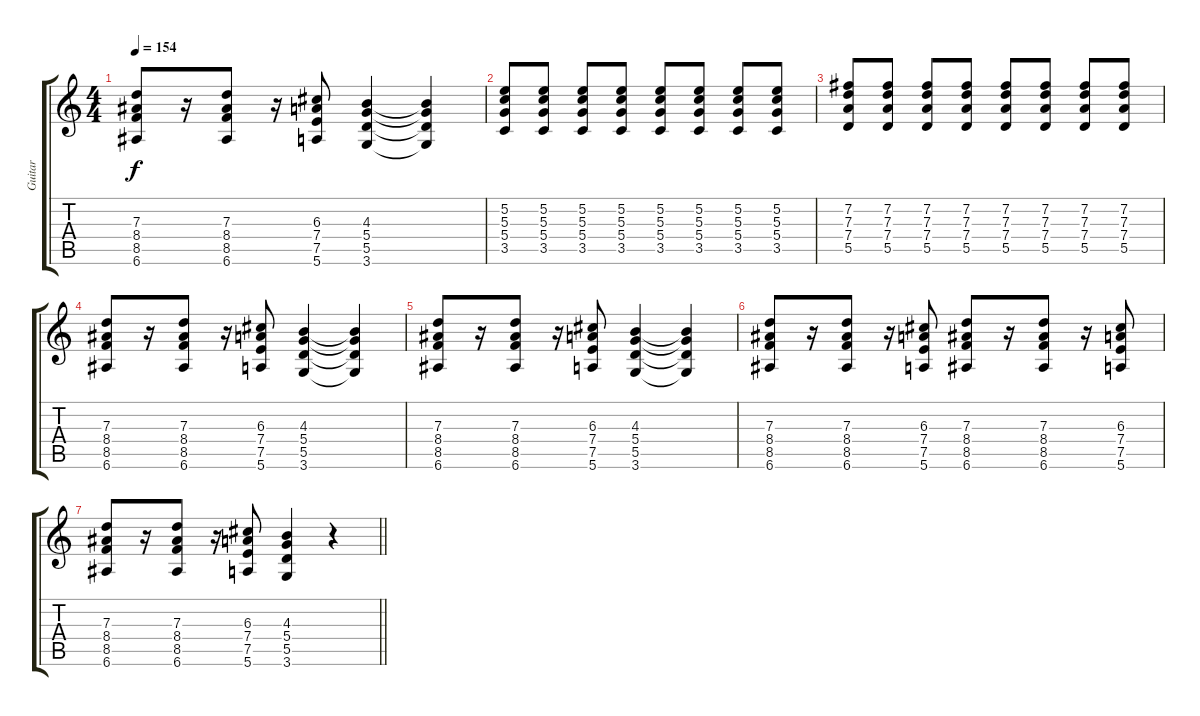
\track ("Guitar" "Guitar") {instrument overdrivenguitar}
\staff {score tabs}
\tuning (E4 B3 G3 D3 A2 E2) {hide}
\ts (4 4)
\tempo 154
\clef g2
\ks c
(7.3 8.4 8.5 6.6).8{dy f} r.16 (7.3 8.4 8.5 6.6).8 r.16 (6.3 7.4 7.5 5.6).8 (4.3 5.4 5.5 3.6).4 (4.3{t} 5.4{t} 5.5{t} 3.6{t}).4 |
(5.2 5.3 5.4 3.5).8 (5.2 5.3 5.4 3.5).8 (5.2 5.3 5.4 3.5).8 (5.2 5.3 5.4 3.5).8 (5.2 5.3 5.4 3.5).8 (5.2 5.3 5.4 3.5).8 (5.2 5.3 5.4 3.5).8 (5.2 5.3 5.4 3.5).8 |
(7.2 7.3 7.4 5.5).8 (7.2 7.3 7.4 5.5).8 (7.2 7.3 7.4 5.5).8 (7.2 7.3 7.4 5.5).8 (7.2 7.3 7.4 5.5).8 (7.2 7.3 7.4 5.5).8 (7.2 7.3 7.4 5.5).8 (7.2 7.3 7.4 5.5).8 |
(7.3 8.4 8.5 6.6).8 r.16 (7.3 8.4 8.5 6.6).8 r.16 (6.3 7.4 7.5 5.6).8 (4.3 5.4 5.5 3.6).4 (4.3{t} 5.4{t} 5.5{t} 3.6{t}).4 |
(7.3 8.4 8.5 6.6).8 r.16 (7.3 8.4 8.5 6.6).8 r.16 (6.3 7.4 7.5 5.6).8 (4.3 5.4 5.5 3.6).4 (4.3{t} 5.4{t} 5.5{t} 3.6{t}).4 |
(7.3 8.4 8.5 6.6).8 r.16 (7.3 8.4 8.5 6.6).8 r.16 (6.3 7.4 7.5 5.6).8 (7.3 8.4 8.5 6.6).8 r.16 (7.3 8.4 8.5 6.6).8 r.16 (6.3 7.4 7.5 5.6).8 |
\barLineRight lightlight
(7.3 8.4 8.5 6.6).8 r.16 (7.3 8.4 8.5 6.6).8 r.16 (6.3 7.4 7.5 5.6).8 (4.3 5.4 5.5 3.6).4 r.4
